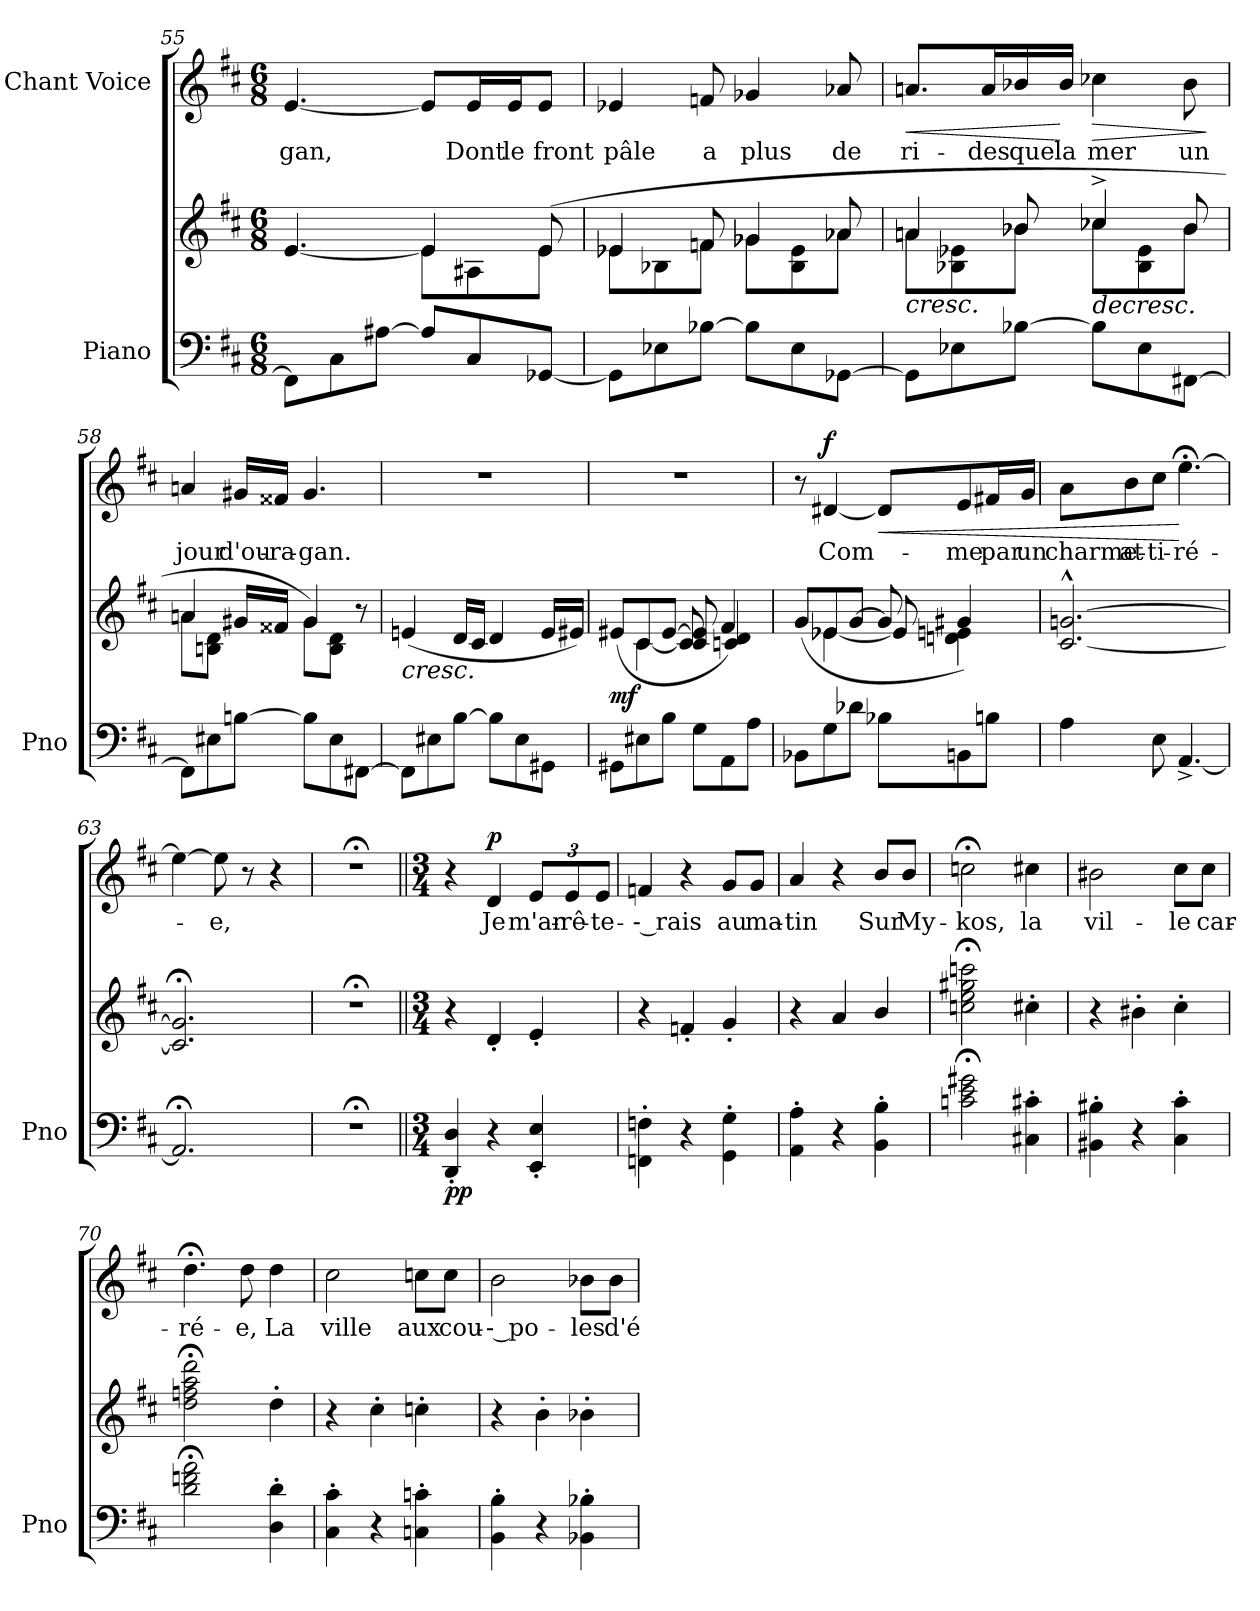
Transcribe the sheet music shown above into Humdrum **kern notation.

**kern	**kern	**dynam	**kern	**text	**dynam
*part2	*part2	*part2	*part1	*part1	*part1
*staff3	*staff2	*staff2/3	*staff1	*staff1	*staff1
*I"Piano	*	*	*I"Chant Voice	*	*
*I'Pno	*	*	*	*	*
*clefF4	*clefG2	*	*clefG2	*	*
*k[f#c#]	*k[f#c#]	*	*k[f#c#]	*	*
*M6/8	*M6/8	*	*M6/8	*	*
=55	=55	=55	=55	=55	=55
*	*^	*	*	*	*
!	!	!	!	!	!LO:LY:b	!
8FF#\L]	[4.e/	4.ryy	.	[4.e/	-gan,	.
8C#\	.	.	.	.	.	.
[8A#X\J	.	.	.	.	.	.
8A#/L]	4e/]	8e\L	.	8e/L]	.	.
!	!	!	!	!	!LO:LY:b	!
8C#/	.	8A#X\	.	16e/L	Dont	.
!	!	!	!	!	!LO:LY:b	!
.	.	.	.	16e/J	le	.
!	!	!	!	!	!LO:LY:b	!
[8GG-X/J	(8e/	8e\J	.	8e/J	front	.
=56	=56	=56	=56	=56	=56	=56
!	!	!	!	!	!LO:LY:b	!
8GG-\L]	4e-X/	8e-\L	.	4e-X/	pâle	.
8E-X\	.	8B-X\	.	.	.	.
!	!	!	!	!	!LO:LY:b	!
[8B-X\J	8fn/	8f\J	.	8fn/	a	.
!	!	!	!	!	!LO:LY:b	!
8B-\L]	4g-X/	8g-\L	.	4g-X/	plus	.
8E-\	.	8B-\ 8e-\	.	.	.	.
!	!	!	!	!	!LO:LY:b	!
[8GG-X\J	8a-X/	8a-\J	.	8a-X/	de	.
!!LO:LB:g=z
=57	=57	=57	=57	=57	=57	=57
!	!	!	!LO:HP:b	!	!LO:LY:b	!LO:HP:b
8GG-\L]	4a/	8an\L	<	8.an/L	ri-	<
8E-X\	.	8B-X\ 8e-X\	.	.	.	.
!	!	!	!	!	!LO:LY:b	!
.	.	.	.	16a/L	-des	.
!	!	!	!	!	!LO:LY:b	!
[8B-X\J	8b-X/	8b-\J	.	16b-X/	que	.
!	!	!	!	!	!LO:LY:b	!
.	.	.	.	16b-/JJ	la	[
!	!	!	!LO:HP:b	!	!LO:LY:b	!LO:HP:b
8B-\L]	4cc-X^/	8cc-\L	>	4cc-X\	mer	>
8E-\	.	8B-\ 8e-\	.	.	.	.
!	!	!	!	!	!LO:LY:b	!
[8FF#X\J	8b-/	8b-\J	.	8b-\	un	.
*	*v	*v	*	*	*	*
.	.	[	.	.	]
=58	=58	=58	=58	=58	=58
*	*^	*	*	*	*
!	!	!	!	!	!LO:LY:b	!
8FF#\L]	4an/	8a\L	.	4an/	jour	.
8E#X\	.	8Bn\ 8d\J	.	.	.	.
!	!	!	!	!	!LO:LY:b	!
[8Bn\J	16g#X/LL	8ryy	.	16g#X/LL	d'ou-	.
!	!	!	!	!	!LO:LY:b	!
.	16f##X/JJ	.	.	16f##X/JJ	-ra-	.
!	!	!	!	!	!LO:LY:b	!
8B\L]	4g#/)	8g#\L	.	4.g#/	-gan.	.
8E#\	.	8B\ 8d\J	.	.	.	.
[8FF#X\J	8r	8ryy	.	.	.	.
=59	=59	=59	=59	=59	=59	=59
!	!	!	!LO:HP:b	!	!	!
*	*v	*v	*	*	*	*
8FF#\L]	(>4en/	<	2.r	.	.
8E#X\	.	.	.	.	.
[8B\J	16d/LL	.	.	.	.
.	16c#/JJ	.	.	.	.
8B\L]	4d/	.	.	.	.
8E#\	.	.	.	.	.
8GG#X\J	16e/LL	.	.	.	.
.	16e#X/JJ)	.	.	.	.
.	.	]	.	.	.
=60	=60	=60	=60	=60	=60
*	*^	*	*	*	*
!	!	!	!LO:DY:b	!	!	!
8GG#X\L	(8e#X/L	8ryy	mf	2.r	.	.
8E#X\	8c#/	[4c#\	.	.	.	.
8B\J	[8e#/J	.	.	.	.	.
8G\L	8c#/ 8e#/]	8c#/]	.	.	.	.
8AA\	4f#/)	4cn/ 4d/	.	.	.	.
8A\J	.	.	.	.	.	.
!!LO:LB:g=z
=61	=61	=61	=61	=61	=61	=61
8BB-X\L	(8g/L	8ryy	.	8r	.	.
!	!	!	!	!	!LO:LY:b	!LO:DY:a
8G\	8e-X/	[4e-\	.	[4d#X/	Com-	f
8d-X\J	[8g/J	.	.	.	.	.
!	!	!	!	!	!	!LO:HP:b
8B-X\L	8g/]	8e-/]	.	8d#/L]	.	<
!	!	!	!	!	!LO:LY:b	!
8BBn\	4g#X/)	4dn\ 4en\	.	8e/	-me	.
!	!	!	!	!	!LO:LY:b	!
8Bn\J	.	.	.	16f#X/L	par	.
!	!	!	!	!	!LO:LY:b	!
.	.	.	.	16g/JJ	un	.
*	*v	*v	*	*	*	*
=62	=62	=62	=62	=62	=62
!	!	!	!	!LO:LY:b	!
4A\	[2.c#/^^ [2.gn/^^	.	8a\L	charme	.
!	!	!	!	!LO:LY:b	!
.	.	.	8b\	at-	.
!	!	!	!	!LO:LY:b	!
8E\	.	.	8cc#\J	-ti-	.
!	!	!	!	!LO:LY:b	!
[4.AA^/	.	[	[4.ee;<\	-ré-	[
=63	=63	=63	=63	=63	=63
2.AA;</]	2.c#/];< 2.g/];<	.	4ee\_	.	.
!	!	!	!	!LO:LY:b	!
.	.	.	8ee\]	-e,	.
.	.	.	8r	.	.
.	.	.	4r	.	.
=64	=64	=64	=64	=64	=64
2.r;<	2.r;<	.	2.r;<	.	.
=65||	=65||	=65||	=65||	=65||	=65||
*M3/4	*M3/4	*	*M3/4	*	*
!	!	!LO:DY:b=2	!	!	!
4DD/' 4D/'	4r	pp	4r	.	.
!	!	!	!	!LO:LY:b	!LO:DY:a
4r	4d'/	.	4d/	Je	p
!	!	!	!	!LO:LY:b	!
4EE/' 4E/'	4e'/	.	12e/L	m'ar-	.
!	!	!	!	!LO:LY:b	!
.	.	.	12e/	-rê-	.
!	!	!	!	!LO:LY:b	!
.	.	.	12e/J	-te-	.
!!LO:PB:g=z
=66	=66	=66	=66	=66	=66
!	!	!	!	!LO:LY:b	!
4FFn\' 4Fn\'	4r	.	4fn/	-- rais	.
4r	4fn'/	.	4r	.	.
!	!	!	!	!LO:LY:b	!
4GG\' 4G\'	4g'/	.	8g/L	au	.
!	!	!	!	!LO:LY:b	!
.	.	.	8g/J	ma-	.
=67	=67	=67	=67	=67	=67
!	!	!	!	!LO:LY:b	!
4AA\' 4A\'	4r	.	4a/	-tin	.
4r	4a/	.	4r	.	.
!	!	!	!	!LO:LY:b	!
4BB\' 4B\'	4b/	.	8b/L	Sur	.
!	!	!	!	!LO:LY:b	!
.	.	.	8b/J	My-	.
=68	=68	=68	=68	=68	=68
!	!	!	!	!LO:LY:b	!
2cn\;< 2e\;< 2g#X\;<	2ccn\;< 2ee\;< 2gg#X\;< 2cccn\;<	.	2ccn;<\	-kos,	.
!	!	!	!	!LO:LY:b	!
4C#X\' 4c#X\'	4cc#X'\	.	4cc#X\	la	.
=69	=69	=69	=69	=69	=69
!	!	!	!	!LO:LY:b	!
4BB#X\' 4B#X\'	4r	.	2b#X\	vil-	.
4r	4b#X'\	.	.	.	.
!	!	!	!	!LO:LY:b	!
4C#\' 4c#\'	4cc#'\	.	8cc#\L	-le	.
!	!	!	!	!LO:LY:b	!
.	.	.	8cc#\J	car-	.
=70	=70	=70	=70	=70	=70
!	!	!	!	!LO:LY:b	!
2d\;< 2fn\;< 2a\;<	2dd\;< 2ffn\;< 2aa\;< 2ddd\;<	.	4.dd;<\	-ré-	.
!	!	!	!	!LO:LY:b	!
.	.	.	8dd\	-e,	.
!	!	!	!	!LO:LY:b	!
4D\' 4d\'	4dd'\	.	4dd\	La	.
=71	=71	=71	=71	=71	=71
!	!	!	!	!LO:LY:b	!
4C#\' 4c#\'	4r	.	2cc#\	ville	.
4r	4cc#'\	.	.	.	.
!	!	!	!	!LO:LY:b	!
4Cn\' 4cn\'	4ccn'\	.	8ccn\L	aux	.
!	!	!	!	!LO:LY:b	!
.	.	.	8cc\J	cou-	.
!!LO:LB:g=z
=72	=72	=72	=72	=72	=72
!	!	!	!	!LO:LY:b	!
4BB\' 4B\'	4r	.	2b\	-- po-	.
4r	4b'\	.	.	.	.
!	!	!	!	!LO:LY:b	!
4BB-X\' 4B-X\'	4b-X'\	.	8b-X\L	-les	.
!	!	!	!	!LO:LY:b	!
.	.	.	8b-\J	d'é-	.
=	=	=	=	=	=
*-	*-	*-	*-	*-	*-
